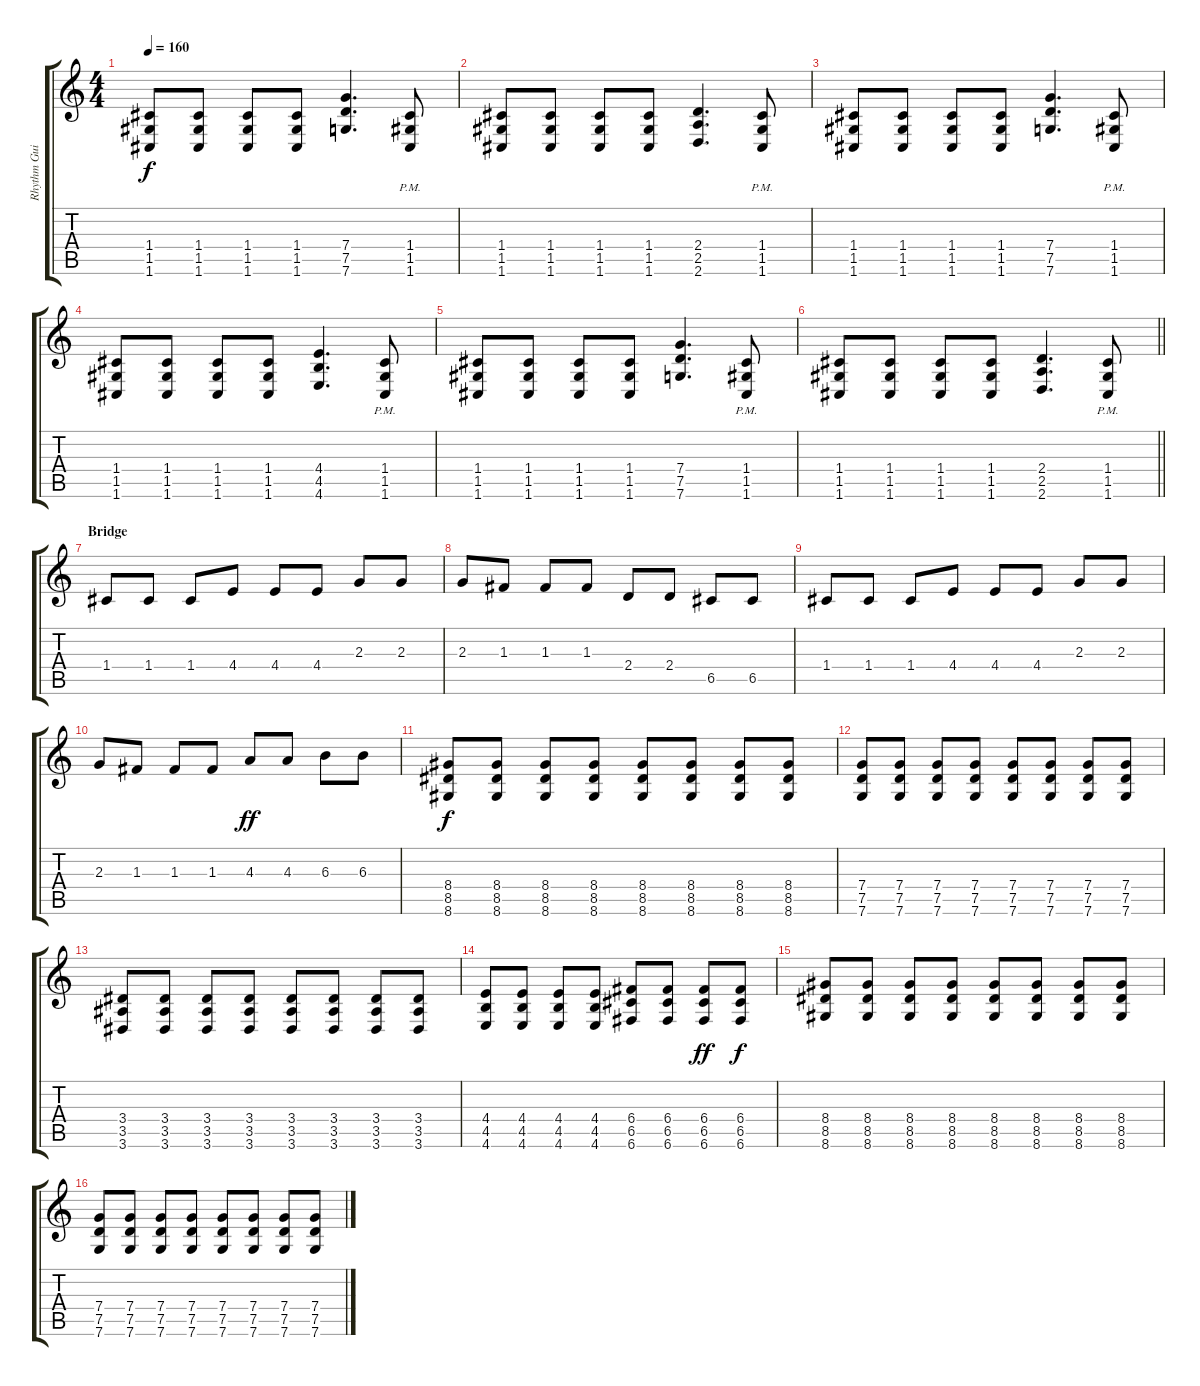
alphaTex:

\track ("Rhythm Guitar" "Rhythm Gui") {instrument distortionguitar}
\staff {score tabs}
\tuning (D4 A3 F3 C3 G2 C2) {hide}
\ts (4 4)
\tempo 160
\clef g2
\ks c
(1.4 1.5 1.6).8{dy f} (1.4 1.5 1.6).8 (1.4 1.5 1.6).8 (1.4 1.5 1.6).8 (7.4 7.5 7.6).4{d} (1.4{pm} 1.5{pm} 1.6{pm}).8 |
(1.4 1.5 1.6).8 (1.4 1.5 1.6).8 (1.4 1.5 1.6).8 (1.4 1.5 1.6).8 (2.4 2.5 2.6).4{d} (1.4{pm} 1.5{pm} 1.6{pm}).8 |
(1.4 1.5 1.6).8 (1.4 1.5 1.6).8 (1.4 1.5 1.6).8 (1.4 1.5 1.6).8 (7.4 7.5 7.6).4{d} (1.4{pm} 1.5{pm} 1.6{pm}).8 |
(1.4 1.5 1.6).8 (1.4 1.5 1.6).8 (1.4 1.5 1.6).8 (1.4 1.5 1.6).8 (4.4 4.5 4.6).4{d} (1.4{pm} 1.5{pm} 1.6{pm}).8 |
(1.4 1.5 1.6).8 (1.4 1.5 1.6).8 (1.4 1.5 1.6).8 (1.4 1.5 1.6).8 (7.4 7.5 7.6).4{d} (1.4{pm} 1.5{pm} 1.6{pm}).8 |
\barLineRight lightlight
(1.4 1.5 1.6).8 (1.4 1.5 1.6).8 (1.4 1.5 1.6).8 (1.4 1.5 1.6).8 (2.4 2.5 2.6).4{d} (1.4{pm} 1.5{pm} 1.6{pm}).8 |
\section ("" "Bridge")
1.4.8 1.4.8 1.4.8 4.4.8 4.4.8 4.4.8 2.3.8 2.3.8 |
2.3.8 1.3.8 1.3.8 1.3.8 2.4.8 2.4.8 6.5.8 6.5.8 |
1.4.8 1.4.8 1.4.8 4.4.8 4.4.8 4.4.8 2.3.8 2.3.8 |
2.3.8 1.3.8 1.3.8 1.3.8 4.3.8{dy ff} 4.3.8 6.3.8 6.3.8 |
(8.4 8.5 8.6).8{dy f} (8.4 8.5 8.6).8 (8.4 8.5 8.6).8 (8.4 8.5 8.6).8 (8.4 8.5 8.6).8 (8.4 8.5 8.6).8 (8.4 8.5 8.6).8 (8.4 8.5 8.6).8 |
(7.4 7.5 7.6).8 (7.4 7.5 7.6).8 (7.4 7.5 7.6).8 (7.4 7.5 7.6).8 (7.4 7.5 7.6).8 (7.4 7.5 7.6).8 (7.4 7.5 7.6).8 (7.4 7.5 7.6).8 |
(3.4 3.5 3.6).8 (3.4 3.5 3.6).8 (3.4 3.5 3.6).8 (3.4 3.5 3.6).8 (3.4 3.5 3.6).8 (3.4 3.5 3.6).8 (3.4 3.5 3.6).8 (3.4 3.5 3.6).8 |
(4.4 4.5 4.6).8 (4.4 4.5 4.6).8 (4.4 4.5 4.6).8 (4.4 4.5 4.6).8 (6.4 6.5 6.6).8 (6.4 6.5 6.6).8 (6.4 6.5 6.6).8{dy ff} (6.4 6.5 6.6).8{dy f} |
(8.4 8.5 8.6).8 (8.4 8.5 8.6).8 (8.4 8.5 8.6).8 (8.4 8.5 8.6).8 (8.4 8.5 8.6).8 (8.4 8.5 8.6).8 (8.4 8.5 8.6).8 (8.4 8.5 8.6).8 |
(7.4 7.5 7.6).8 (7.4 7.5 7.6).8 (7.4 7.5 7.6).8 (7.4 7.5 7.6).8 (7.4 7.5 7.6).8 (7.4 7.5 7.6).8 (7.4 7.5 7.6).8 (7.4 7.5 7.6).8
